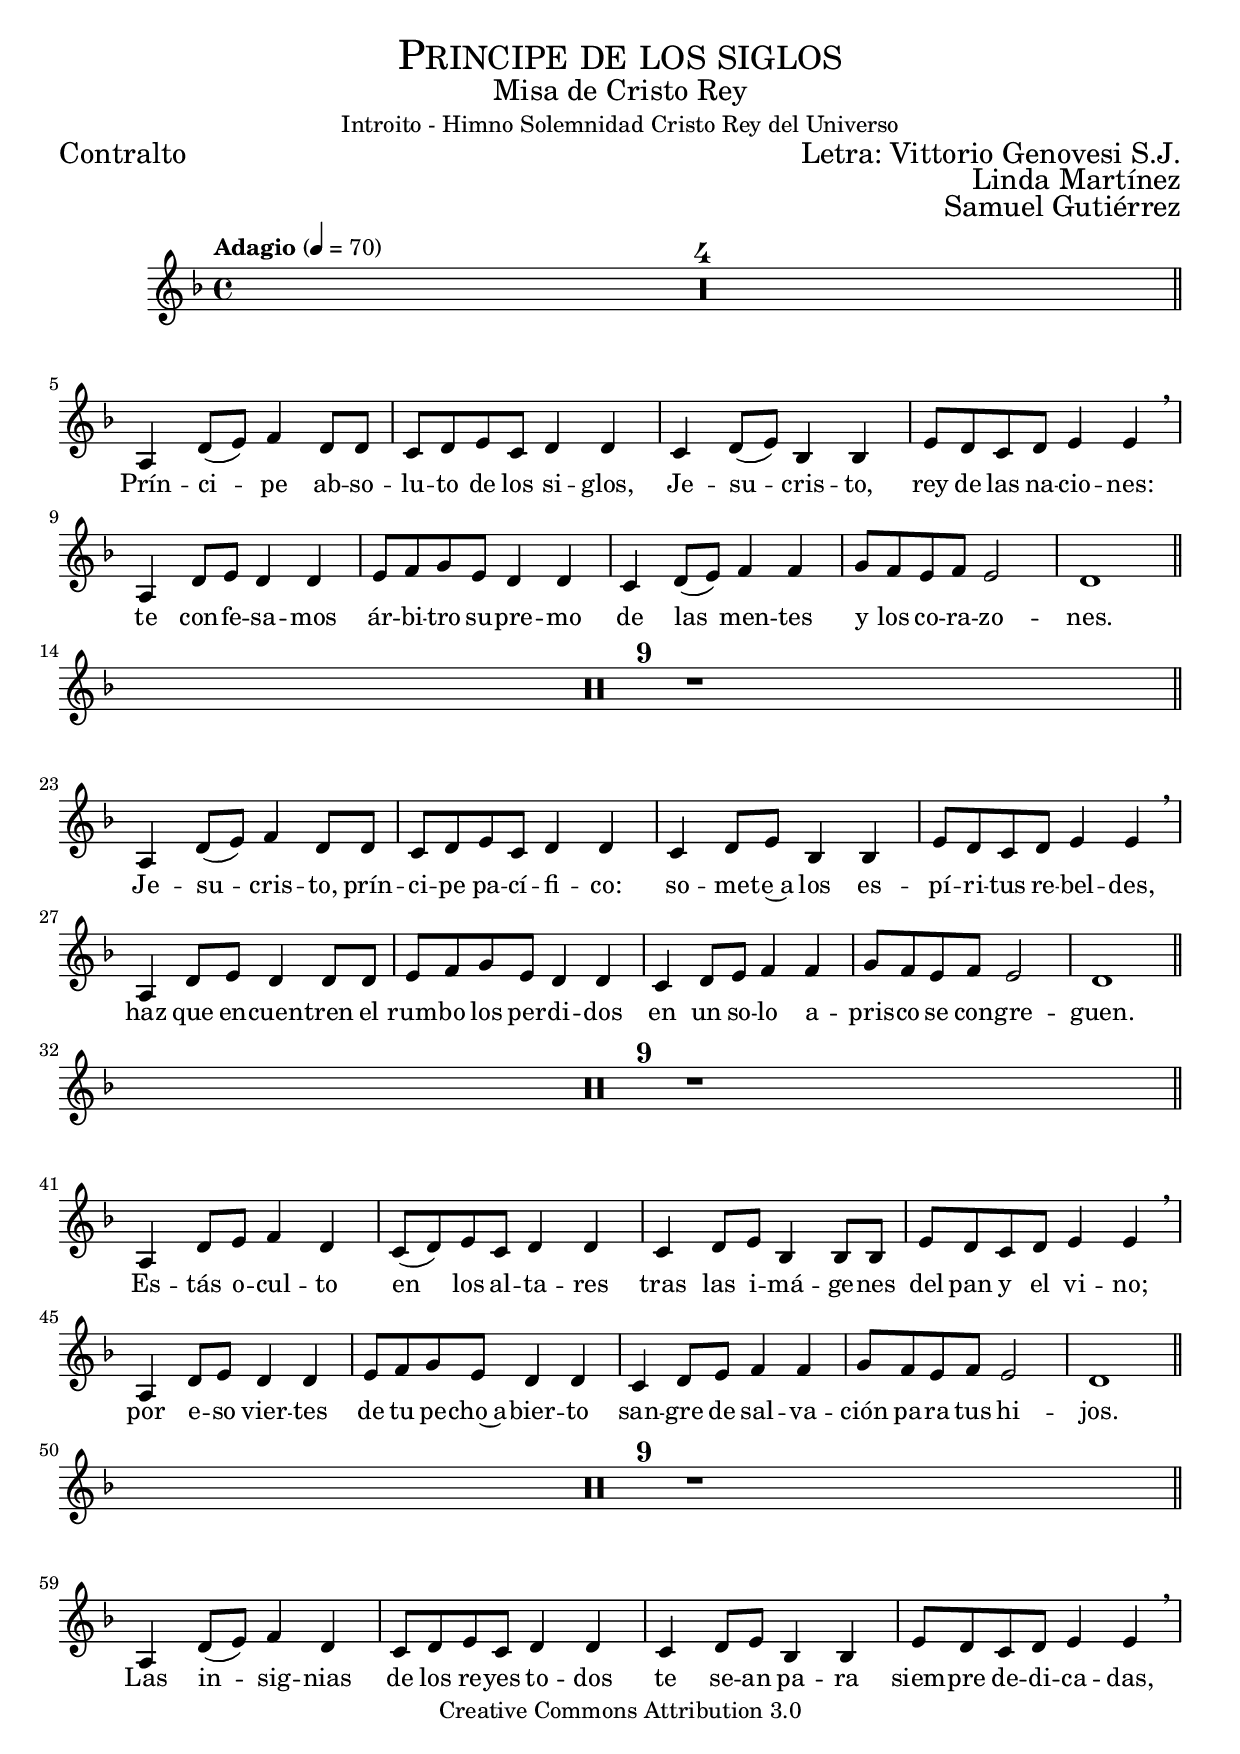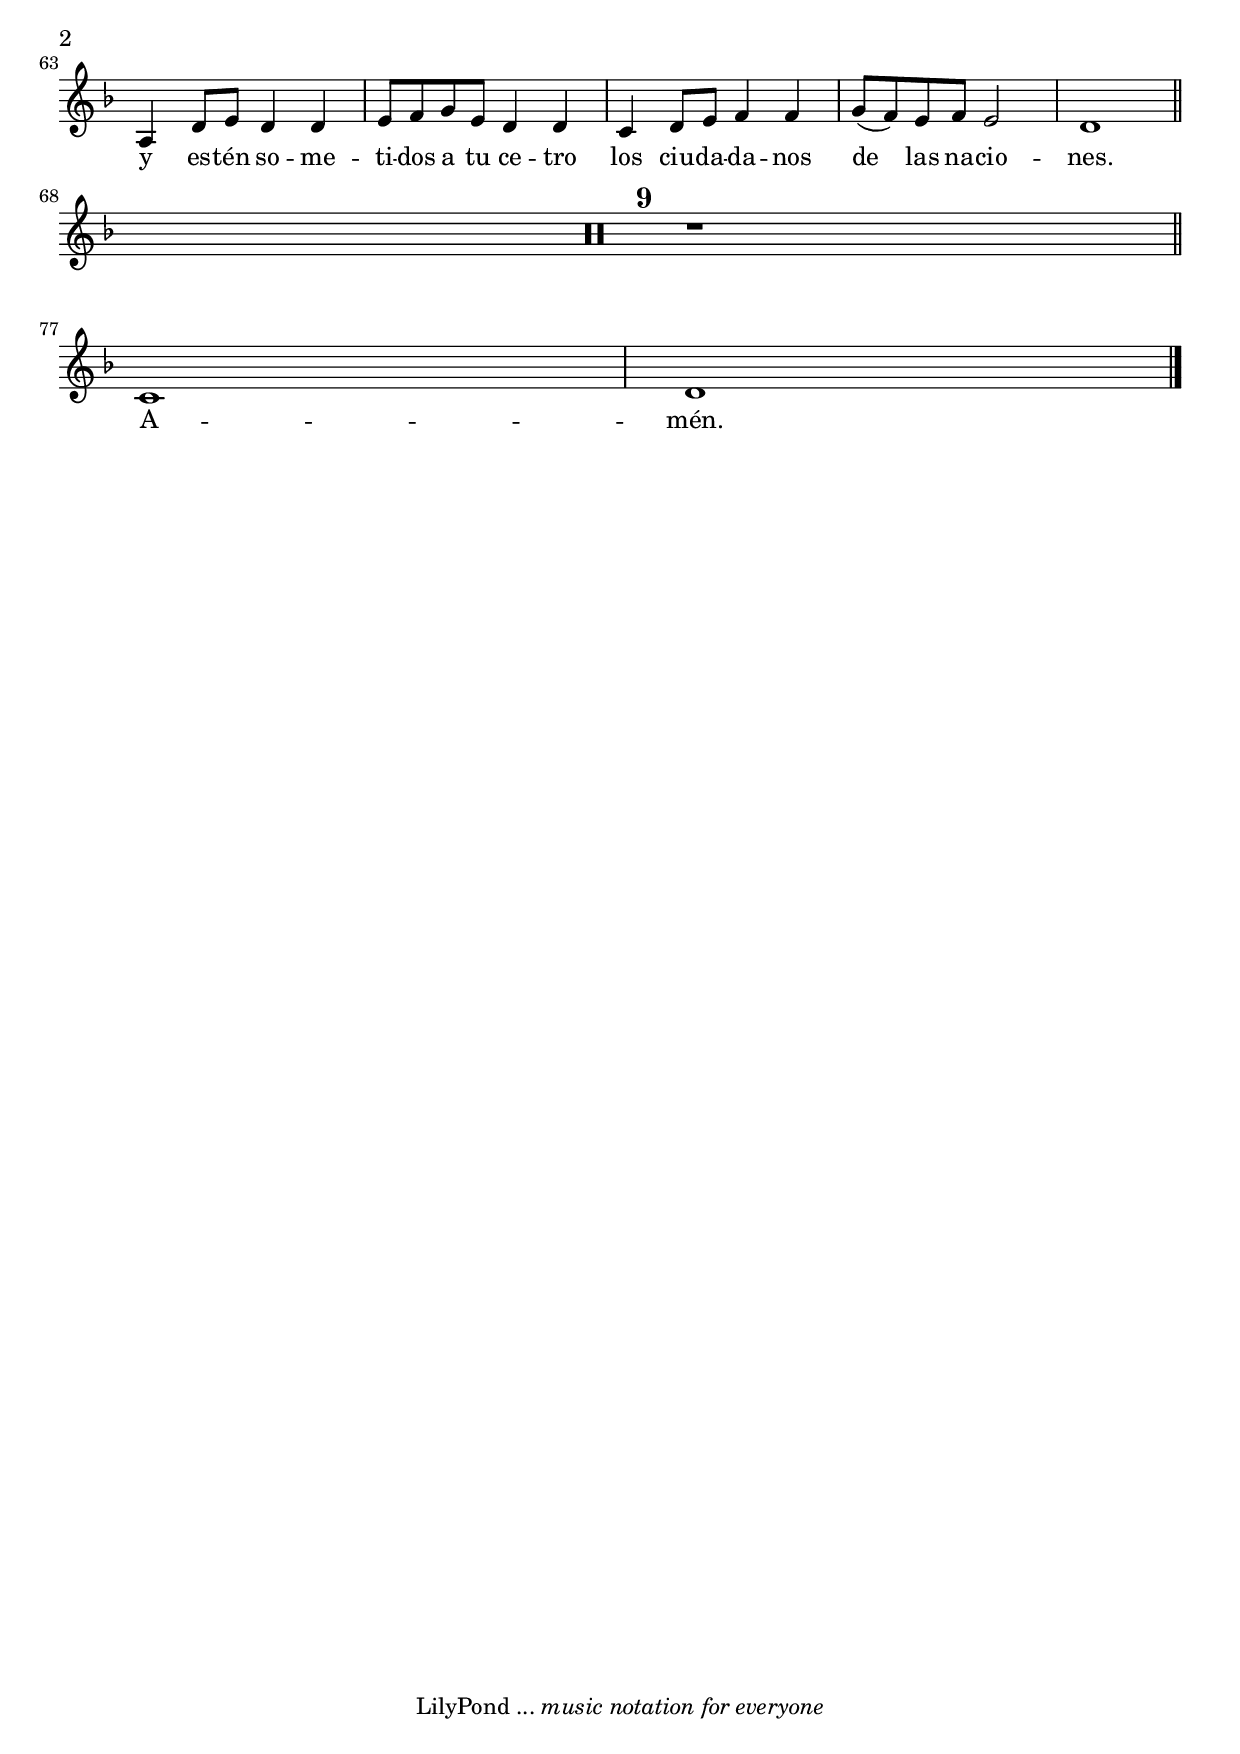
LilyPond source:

% *************************************************************************************
%	Pricipe de los siglos - Melody inspired by the compositions of Mons Marco Frisina
%   	Music and accompaniment by serachsam
% *************************************************************************************
\language "espanol"
\version "2.23.2"

% --- Global parameters
particle = 1
jump = \break

% --- Includes
\include "global.ily"
alto_music = \relative do' {
  \compressEmptyMeasures

  R1*4 | #(if (= particle 1) jump "") % 4
  la4 re8( mi) fa4 re8 re |
  do8 re mi do re4 re |
  do4 re8( mi) sib4 sib |
  mi8 re  do re mi4 mi \breathe | #(if (= particle 1) jump "") % 8
  la,4 re8 mi re4 re4 |
  mi8 fa sol mi re4 re |
  do4 re8( mi) fa4 fa |
  sol8 fa mi fa mi2 |
  re1 | #(if (= particle 1) jump "") % 13
  R1*9 | #(if (= particle 1) jump "") % 22
  la4 re8( mi) fa4 re8 re |
  do8 re mi do re4 re |
  do4 re8 mi sib4 sib |
  mi8 re  do re mi4 mi \breathe | #(if (= particle 1) jump "") % 26
  la,4 re8 mi re4 re8 re |
  mi8 fa sol mi re4 re |
  do4 re8 mi fa4 fa |
  sol8 fa mi fa mi2 |
  re1 | #(if (= particle 1) jump "") % 31
  R1*9 | #(if (= particle 1) jump "") % 40
  la4 re8 mi fa4 re4 |
  do8( re) mi do re4 re |
  do4 re8 mi sib4 sib8 sib |
  mi8 re  do re mi4 mi \breathe | #(if (= particle 1) jump "") % 44
  la,4 re8 mi re4 re |
  mi8 fa sol mi re4 re |
  do4 re8 mi fa4 fa |
  sol8 fa mi fa mi2 |
  re1 | #(if (= particle 1) jump "") % 49
  R1*9 | #(if (= particle 1) jump "") % 58
  la4 re8( mi) fa4 re4 |
  do8 re mi do re4 re |
  do4 re8 mi sib4 sib |
  mi8 re  do re mi4 mi \breathe | #(if (= particle 1) jump "") % 62
  la,4 re8 mi re4 re |
  mi8 fa sol mi re4 re |
  do4 re8 mi fa4 fa |
  sol8( fa) mi fa mi2 |
  re1 | #(if (= particle 1) jump "") % 67
  R1*9 | #(if (= particle 1) jump "") % 76
  do1 |
  re1 |
}

alto_lyrics = \lyricmode {
  Prín -- ci -- pe ab -- so -- lu -- to de los si -- glos,
  Je -- su -- cris -- to, rey de las na -- cio -- nes:
  te con -- fe -- sa -- mos ár -- bi -- tro su -- pre -- mo
  de las men -- tes y los co -- ra -- zo -- nes.

  Je -- su -- cris -- to, prín -- ci -- pe pa -- cí -- fi -- co:
  so -- me -- te~a los es -- pí -- ri -- tus re -- bel -- des,
  haz que en -- cuen -- tren el rum -- bo los per -- di -- dos
  en un so -- lo a -- pris -- co se con -- gre -- guen.

  Es -- tás o -- cul -- to en los al -- ta -- res
  tras las i -- má -- ge -- nes del pan y el vi -- no;
  por e -- so vier -- tes de tu pe -- cho~a -- bier -- to
  san -- gre de sal -- va -- ción pa -- ra tus hi -- jos.

  Las in -- sig -- nias de los re -- yes to -- dos
  te se -- an pa -- ra siem -- pre de -- di -- ca -- das,
  y es -- tén so -- me -- ti -- dos a tu ce -- tro
  los ciu -- da -- da -- nos de las na -- cio -- nes.

  A -- mén.
}


% --- Global size
% #(set-global-staff-size 20)

% --- Header
\markup { \fill-line { \center-column { \fontsize #5 \smallCaps "Principe de los siglos" \fontsize #2 "Misa de Cristo Rey" "Introito - Himno Solemnidad Cristo Rey del Universo" } } }
\markup { \fill-line { \fontsize #2 "Contralto" \right-column { \fontsize #2 "Letra: Vittorio Genovesi S.J." } } }
\markup { \fill-line { " " \right-column { \fontsize #2 "Linda Martínez" } } }
\markup { \fill-line { " " \right-column { \fontsize #2 "Samuel Gutiérrez" } } }
\header {
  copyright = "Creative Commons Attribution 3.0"
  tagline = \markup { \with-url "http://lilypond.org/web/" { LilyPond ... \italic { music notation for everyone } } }
  breakbefore = ##t
}

% --- Music

% --- Harmony

\score {
  <<
    \new Staff <<
      \set Staff.midiInstrument = #"choir aahs"
      \set Staff.midiMaximumVolume = #1.5

      \new Voice = "alto" <<
        \global \alto_music
      >>
      \new Lyrics = "alto"
      \context Lyrics = "alto" \lyricsto "alto" \alto_lyrics
    >>
  >>
  \midi { }
  \layout { }
}

% --- Paper
\paper{
  #(set-default-paper-size "letter")
  page-breaking = #ly:page-turn-breaking
}
